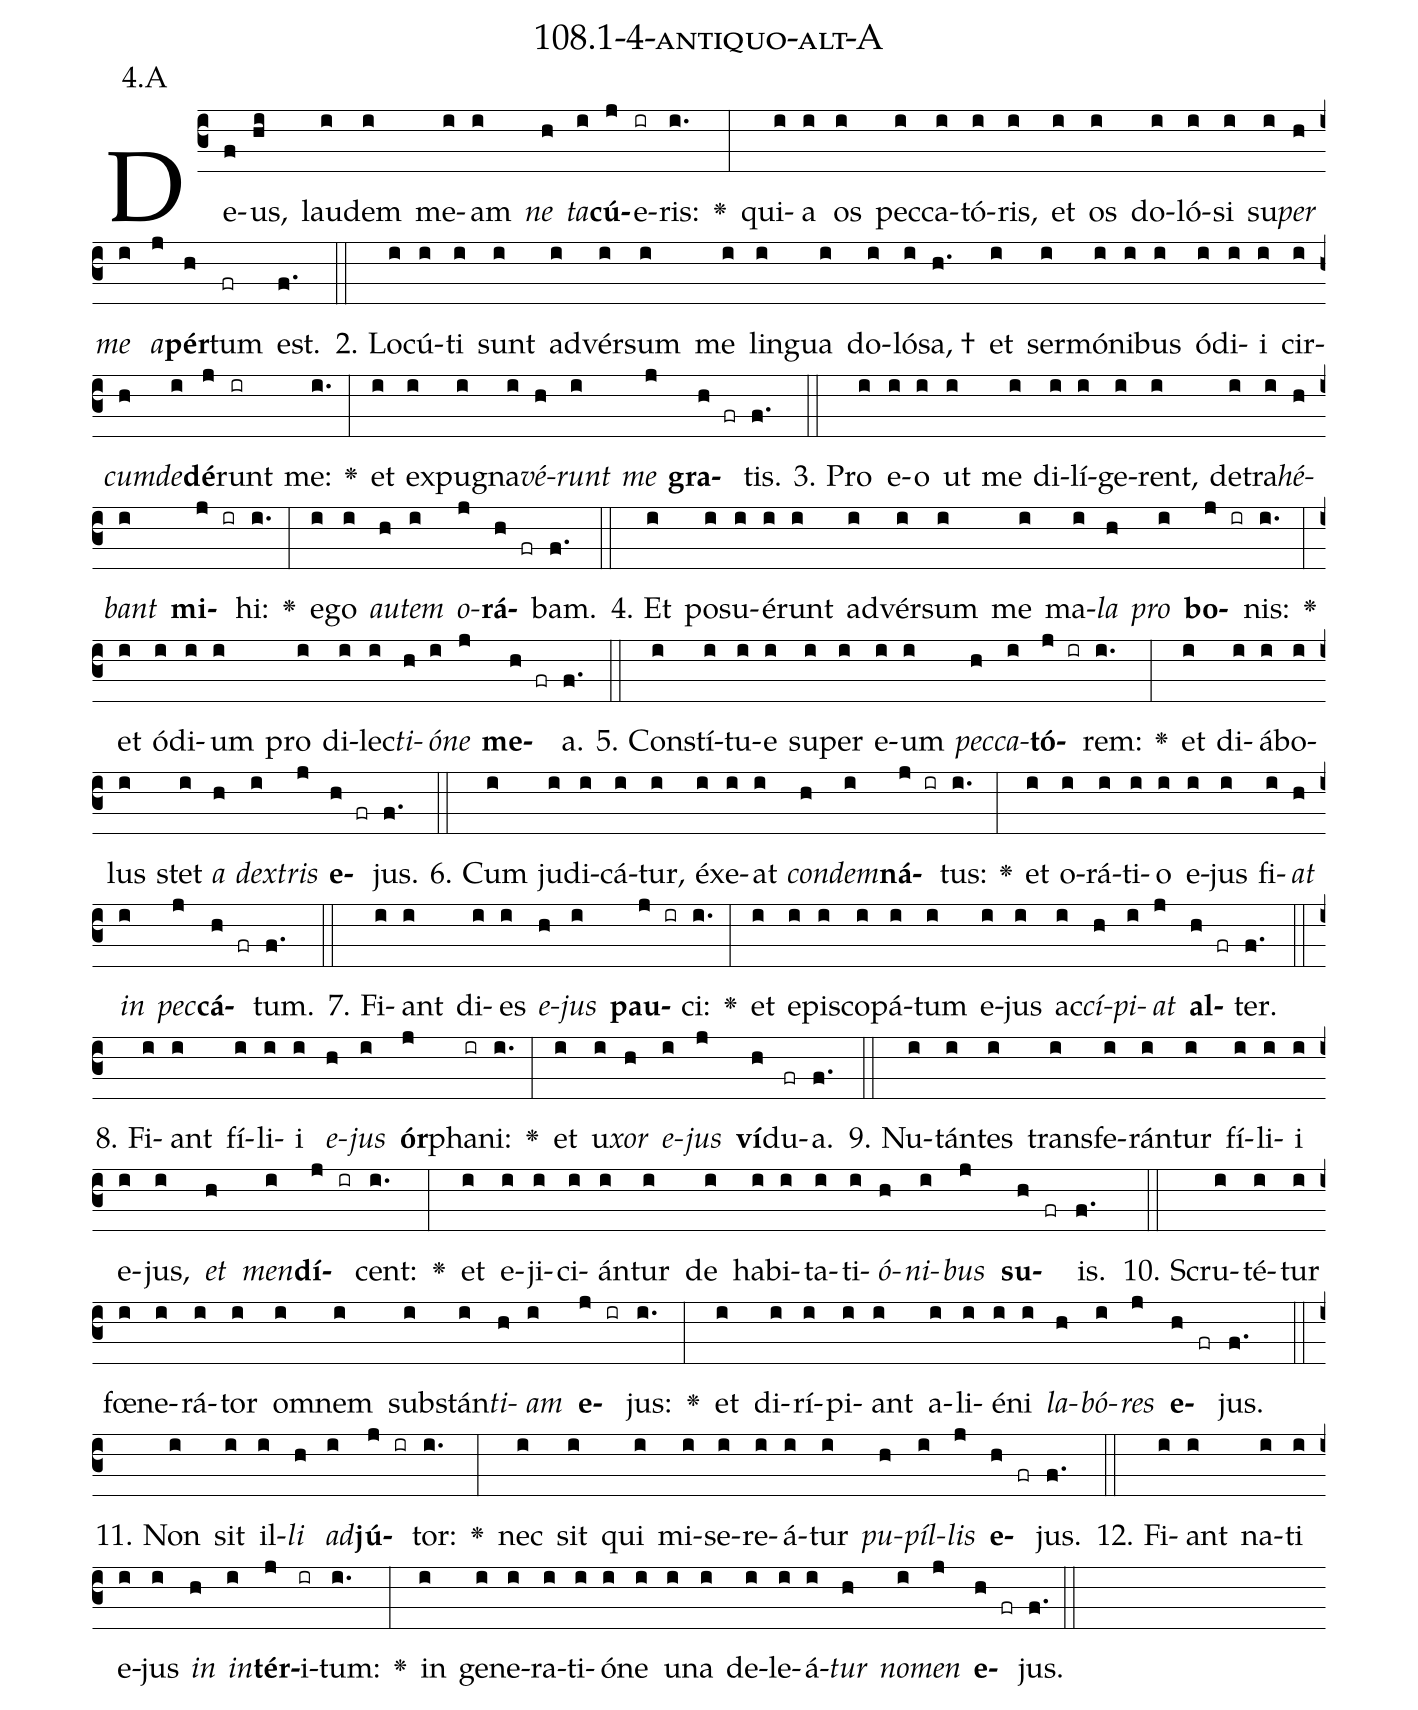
name: 108.1-4-antiquo-alt-A;
annotation: 4.A;
%%
(c3)De(f)us,(hi) lau(i)dem(i) me(i)am(i) <i>ne</i>(h) <i>ta</i>(i)<b>cú</b>(j)e(ir)ris:(i.) <v>\greheightstar</v>(:) qui(i)a(i) os(i) pec(i)ca(i)tó(i)ris,(i) et(i) os(i) do(i)ló(i)si(i) su(i)<i>per</i>(h) <i>me</i>(i) <i>a</i>(j)<b>pér</b>(h)tum(fr) est.(f.) (::)
2. Lo(i)cú(i)ti(i) sunt(i) ad(i)vér(i)sum(i) me(i) lin(i)gua(i) do(i)ló(i)sa, †(h.) et(i) ser(i)mó(i)ni(i)bus(i) ó(i)di(i)i(i) cir(i)<i>cum</i>(h)<i>de</i>(i)<b>dé</b>(j)runt(ir) me:(i.) <v>\greheightstar</v>(:) et(i) ex(i)pu(i)gna(i)<i>vé</i>(h)<i>runt</i>(i) <i>me</i>(j) <b>gra</b>(h fr)tis.(f.) (::)
3. Pro(i) e(i)o(i) ut(i) me(i) di(i)lí(i)ge(i)rent,(i) de(i)tra(i)<i>hé</i>(h)<i>bant</i>(i) <b>mi</b>(j ir)hi:(i.) <v>\greheightstar</v>(:) e(i)go(i) <i>au</i>(h)<i>tem</i>(i) <i>o</i>(j)<b>rá</b>(h fr)bam.(f.) (::)
4. Et(i) po(i)su(i)é(i)runt(i) ad(i)vér(i)sum(i) me(i) ma(i)<i>la</i>(h) <i>pro</i>(i) <b>bo</b>(j ir)nis:(i.) <v>\greheightstar</v>(:) et(i) ó(i)di(i)um(i) pro(i) di(i)lec(i)<i>ti</i>(h)<i>ó</i>(i)<i>ne</i>(j) <b>me</b>(h fr)a.(f.) (::)
5. Con(i)stí(i)tu(i)e(i) su(i)per(i) e(i)um(i) <i>pec</i>(h)<i>ca</i>(i)<b>tó</b>(j ir)rem:(i.) <v>\greheightstar</v>(:) et(i) di(i)á(i)bo(i)lus(i) stet(i) <i>a</i>(h) <i>dex</i>(i)<i>tris</i>(j) <b>e</b>(h fr)jus.(f.) (::)
6. Cum(i) ju(i)di(i)cá(i)tur,(i) éx(i)e(i)at(i) <i>con</i>(h)<i>dem</i>(i)<b>ná</b>(j ir)tus:(i.) <v>\greheightstar</v>(:) et(i) o(i)rá(i)ti(i)o(i) e(i)jus(i) fi(i)<i>at</i>(h) <i>in</i>(i) <i>pec</i>(j)<b>cá</b>(h fr)tum.(f.) (::)
7. Fi(i)ant(i) di(i)es(i) <i>e</i>(h)<i>jus</i>(i) <b>pau</b>(j ir)ci:(i.) <v>\greheightstar</v>(:) et(i) e(i)pis(i)co(i)pá(i)tum(i) e(i)jus(i) ac(i)<i>cí</i>(h)<i>pi</i>(i)<i>at</i>(j) <b>al</b>(h fr)ter.(f.) (::)
8. Fi(i)ant(i) fí(i)li(i)i(i) <i>e</i>(h)<i>jus</i>(i) <b>ór</b>(j)pha(ir)ni:(i.) <v>\greheightstar</v>(:) et(i) u(i)<i>xor</i>(h) <i>e</i>(i)<i>jus</i>(j) <b>ví</b>(h)du(fr)a.(f.) (::)
9. Nu(i)tán(i)tes(i) trans(i)fe(i)rán(i)tur(i) fí(i)li(i)i(i) e(i)jus,(i) <i>et</i>(h) <i>men</i>(i)<b>dí</b>(j ir)cent:(i.) <v>\greheightstar</v>(:) et(i) e(i)ji(i)ci(i)án(i)tur(i) de(i) ha(i)bi(i)ta(i)ti(i)<i>ó</i>(h)<i>ni</i>(i)<i>bus</i>(j) <b>su</b>(h fr)is.(f.) (::)
10. Scru(i)té(i)tur(i) fœ(i)ne(i)rá(i)tor(i) om(i)nem(i) sub(i)stán(i)<i>ti</i>(h)<i>am</i>(i) <b>e</b>(j ir)jus:(i.) <v>\greheightstar</v>(:) et(i) di(i)rí(i)pi(i)ant(i) a(i)li(i)é(i)ni(i) <i>la</i>(h)<i>bó</i>(i)<i>res</i>(j) <b>e</b>(h fr)jus.(f.) (::)
11. Non(i) sit(i) il(i)<i>li</i>(h) <i>ad</i>(i)<b>jú</b>(j ir)tor:(i.) <v>\greheightstar</v>(:) nec(i) sit(i) qui(i) mi(i)se(i)re(i)á(i)tur(i) <i>pu</i>(h)<i>píl</i>(i)<i>lis</i>(j) <b>e</b>(h fr)jus.(f.) (::)
12. Fi(i)ant(i) na(i)ti(i) e(i)jus(i) <i>in</i>(h) <i>in</i>(i)<b>tér</b>(j)i(ir)tum:(i.) <v>\greheightstar</v>(:) in(i) ge(i)ne(i)ra(i)ti(i)ó(i)ne(i) u(i)na(i) de(i)le(i)á(i)<i>tur</i>(h) <i>no</i>(i)<i>men</i>(j) <b>e</b>(h fr)jus.(f.) (::)
